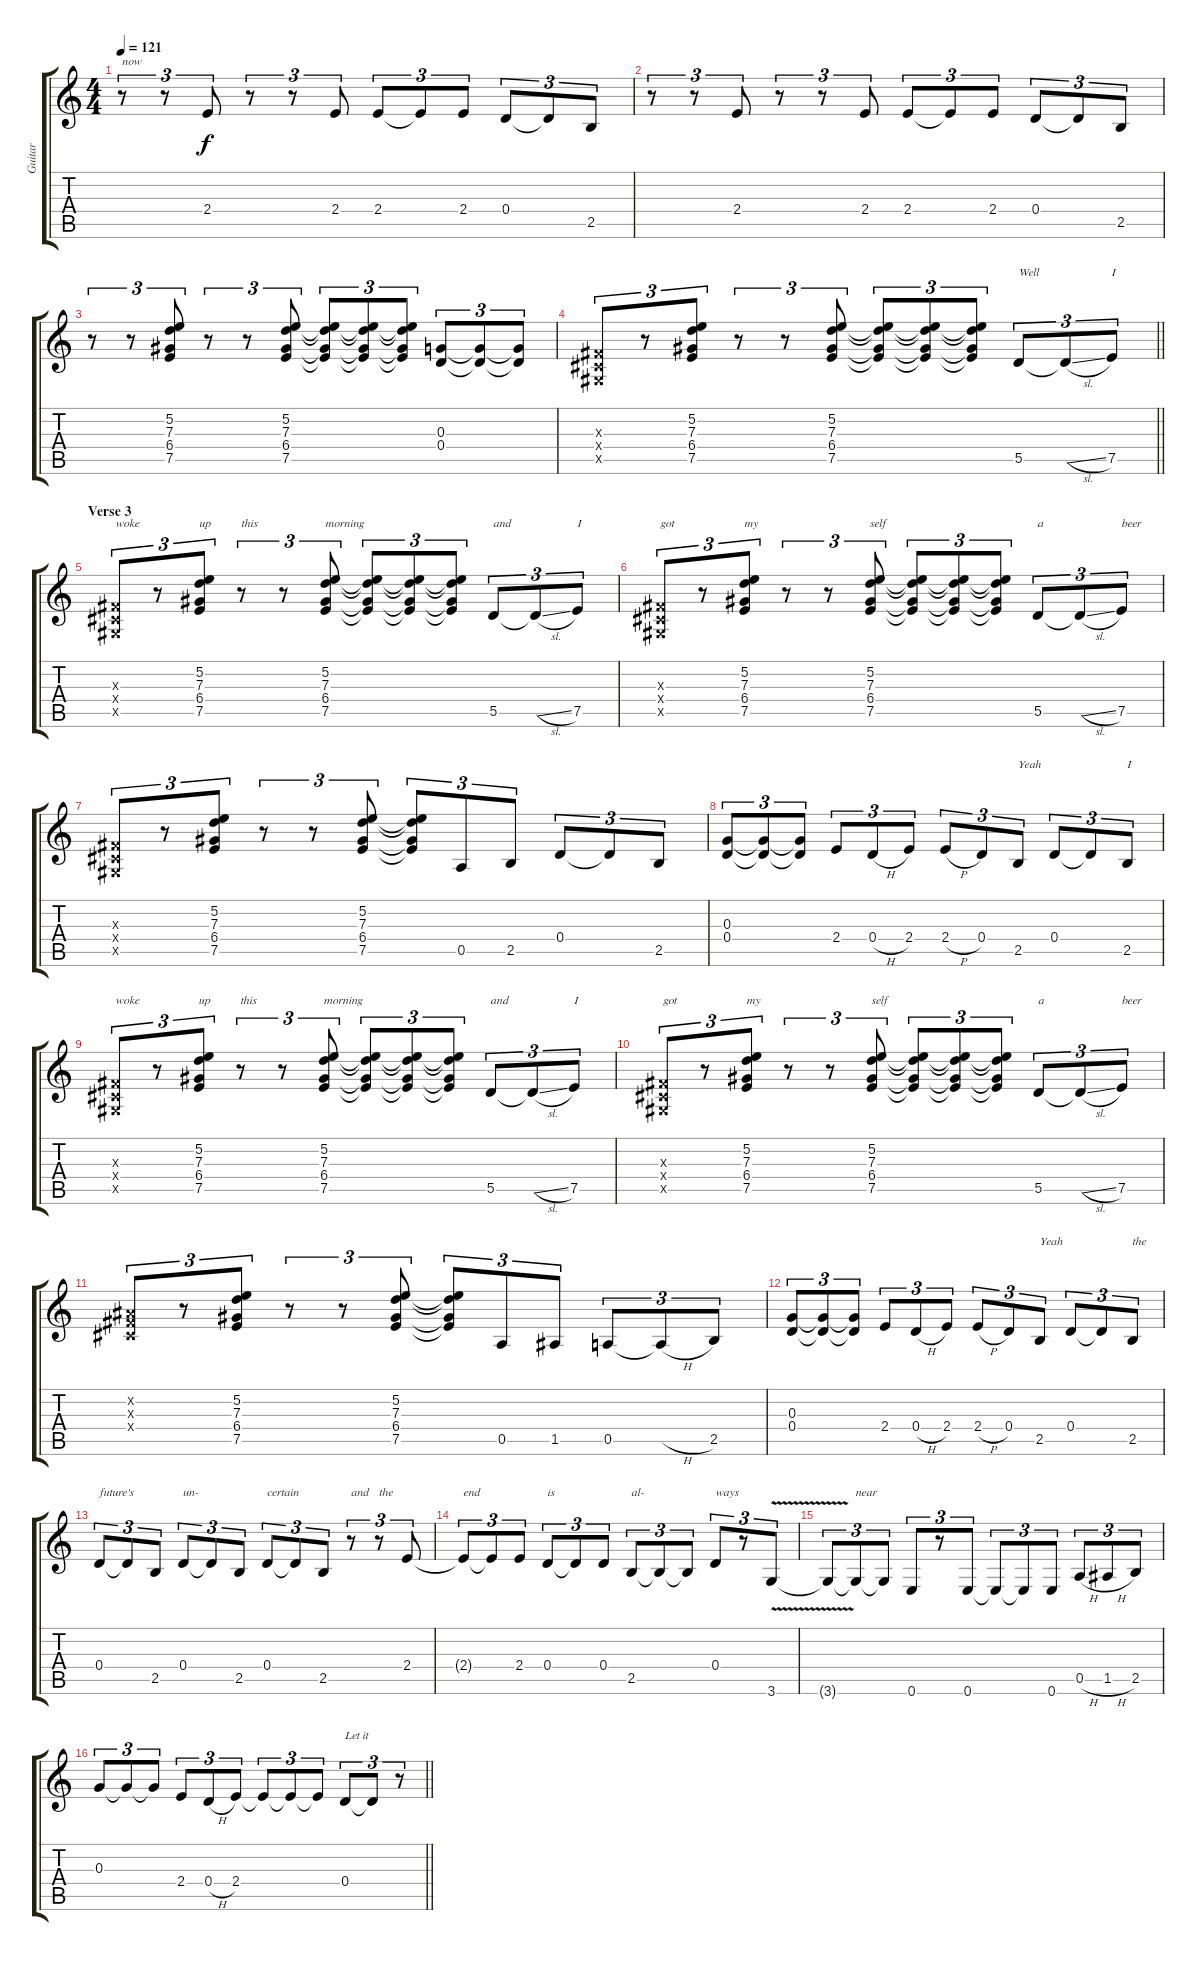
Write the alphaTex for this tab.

\track ("Guitar" "Guitar") {instrument distortionguitar}
\staff {score tabs}
\tuning (E4 B3 G3 D3 A2 E2) {hide}
\ts (4 4)
\tempo 121
\clef g2
\ks c
r.8{tu (3 2) txt "now" dy f} r.8{tu (3 2)} 2.4.8{tu (3 2)} r.8{tu (3 2)} r.8{tu (3 2)} 2.4.8{tu (3 2)} 2.4.8{tu (3 2)} 2.4{t}.8{tu (3 2)} 2.4.8{tu (3 2)} 0.4.8{tu (3 2)} 0.4{t}.8{tu (3 2)} 2.5.8{tu (3 2)} |
r.8{tu (3 2)} r.8{tu (3 2)} 2.4.8{tu (3 2)} r.8{tu (3 2)} r.8{tu (3 2)} 2.4.8{tu (3 2)} 2.4.8{tu (3 2)} 2.4{t}.8{tu (3 2)} 2.4.8{tu (3 2)} 0.4.8{tu (3 2)} 0.4{t}.8{tu (3 2)} 2.5.8{tu (3 2)} |
r.8{tu (3 2)} r.8{tu (3 2)} (5.2 7.3 6.4 7.5).8{tu (3 2)} r.8{tu (3 2)} r.8{tu (3 2)} (5.2 7.3 6.4 7.5).8{tu (3 2)} (5.2{t} 7.3{t} 6.4{t} 7.5{t}).8{tu (3 2)} (5.2{t} 7.3{t} 6.4{t} 7.5{t}).8{tu (3 2)} (5.2{t} 7.3{t} 6.4{t} 7.5{t}).8{tu (3 2)} (0.3 0.4).8{tu (3 2)} (0.3{t} 0.4{t}).8{tu (3 2)} (0.3{t} 0.4{t}).8{tu (3 2)} |
\barLineRight lightlight
(-1.3{x} -1.4{x} -1.5{x}).8{tu (3 2)} r.8{tu (3 2)} (5.2 7.3 6.4 7.5).8{tu (3 2)} r.8{tu (3 2)} r.8{tu (3 2)} (5.2 7.3 6.4 7.5).8{tu (3 2)} (5.2{t} 7.3{t} 6.4{t} 7.5{t}).8{tu (3 2)} (5.2{t} 7.3{t} 6.4{t} 7.5{t}).8{tu (3 2)} (5.2{t} 7.3{t} 6.4{t} 7.5{t}).8{tu (3 2)} 5.5.8{tu (3 2) txt "Well"} 5.5{sl t}.8{tu (3 2)} 7.5.8{tu (3 2) txt "I"} |
\section ("" "Verse 3")
(-1.3{x} -1.4{x} -1.5{x}).8{tu (3 2) txt "woke"} r.8{tu (3 2)} (5.2 7.3 6.4 7.5).8{tu (3 2) txt "up"} r.8{tu (3 2) txt "this"} r.8{tu (3 2)} (5.2 7.3 6.4 7.5).8{tu (3 2) txt "morning"} (5.2{t} 7.3{t} 6.4{t} 7.5{t}).8{tu (3 2)} (5.2{t} 7.3{t} 6.4{t} 7.5{t}).8{tu (3 2)} (5.2{t} 7.3{t} 6.4{t} 7.5{t}).8{tu (3 2)} 5.5.8{tu (3 2) txt "and"} 5.5{sl t}.8{tu (3 2)} 7.5.8{tu (3 2) txt "I"} |
(-1.3{x} -1.4{x} -1.5{x}).8{tu (3 2) txt "got"} r.8{tu (3 2)} (5.2 7.3 6.4 7.5).8{tu (3 2) txt "my"} r.8{tu (3 2)} r.8{tu (3 2)} (5.2 7.3 6.4 7.5).8{tu (3 2) txt "self"} (5.2{t} 7.3{t} 6.4{t} 7.5{t}).8{tu (3 2)} (5.2{t} 7.3{t} 6.4{t} 7.5{t}).8{tu (3 2)} (5.2{t} 7.3{t} 6.4{t} 7.5{t}).8{tu (3 2)} 5.5.8{tu (3 2) txt "a"} 5.5{sl t}.8{tu (3 2)} 7.5.8{tu (3 2) txt "beer"} |
(-1.3{x} -1.4{x} -1.5{x}).8{tu (3 2)} r.8{tu (3 2)} (5.2 7.3 6.4 7.5).8{tu (3 2)} r.8{tu (3 2)} r.8{tu (3 2)} (5.2 7.3 6.4 7.5).8{tu (3 2)} (5.2{t} 7.3{t} 6.4{t} 7.5{t}).8{tu (3 2)} 0.5.8{tu (3 2)} 2.5.8{tu (3 2)} 0.4.8{tu (3 2)} 0.4{t}.8{tu (3 2)} 2.5.8{tu (3 2)} |
(0.3 0.4).8{tu (3 2)} (0.3{t} 0.4{t}).8{tu (3 2)} (0.3{t} 0.4{t}).8{tu (3 2)} 2.4.8{tu (3 2)} 0.4{h}.8{tu (3 2)} 2.4.8{tu (3 2)} 2.4{h}.8{tu (3 2)} 0.4.8{tu (3 2)} 2.5.8{tu (3 2) txt "Yeah"} 0.4.8{tu (3 2)} 0.4{t}.8{tu (3 2)} 2.5.8{tu (3 2) txt "I"} |
(-1.3{x} -1.4{x} -1.5{x}).8{tu (3 2) txt "woke"} r.8{tu (3 2)} (5.2 7.3 6.4 7.5).8{tu (3 2) txt "up"} r.8{tu (3 2) txt "this"} r.8{tu (3 2)} (5.2 7.3 6.4 7.5).8{tu (3 2) txt "morning"} (5.2{t} 7.3{t} 6.4{t} 7.5{t}).8{tu (3 2)} (5.2{t} 7.3{t} 6.4{t} 7.5{t}).8{tu (3 2)} (5.2{t} 7.3{t} 6.4{t} 7.5{t}).8{tu (3 2)} 5.5.8{tu (3 2) txt "and"} 5.5{sl t}.8{tu (3 2)} 7.5.8{tu (3 2) txt "I"} |
(-1.3{x} -1.4{x} -1.5{x}).8{tu (3 2) txt "got"} r.8{tu (3 2)} (5.2 7.3 6.4 7.5).8{tu (3 2) txt "my"} r.8{tu (3 2)} r.8{tu (3 2)} (5.2 7.3 6.4 7.5).8{tu (3 2) txt "self"} (5.2{t} 7.3{t} 6.4{t} 7.5{t}).8{tu (3 2)} (5.2{t} 7.3{t} 6.4{t} 7.5{t}).8{tu (3 2)} (5.2{t} 7.3{t} 6.4{t} 7.5{t}).8{tu (3 2)} 5.5.8{tu (3 2) txt "a"} 5.5{sl t}.8{tu (3 2)} 7.5.8{tu (3 2) txt "beer"} |
(-1.2{x} -1.3{x} -1.4{x}).8{tu (3 2)} r.8{tu (3 2)} (5.2 7.3 6.4 7.5).8{tu (3 2)} r.8{tu (3 2)} r.8{tu (3 2)} (5.2 7.3 6.4 7.5).8{tu (3 2)} (5.2{t} 7.3{t} 6.4{t} 7.5{t}).8{tu (3 2)} 0.5.8{tu (3 2)} 1.5.8{tu (3 2)} 0.5.8{tu (3 2)} 0.5{h t}.8{tu (3 2)} 2.5.8{tu (3 2)} |
(0.3 0.4).8{tu (3 2)} (0.3{t} 0.4{t}).8{tu (3 2)} (0.3{t} 0.4{t}).8{tu (3 2)} 2.4.8{tu (3 2)} 0.4{h}.8{tu (3 2)} 2.4.8{tu (3 2)} 2.4{h}.8{tu (3 2)} 0.4.8{tu (3 2)} 2.5.8{tu (3 2) txt "Yeah"} 0.4.8{tu (3 2)} 0.4{t}.8{tu (3 2)} 2.5.8{tu (3 2) txt "the"} |
0.4.8{tu (3 2) txt "future's"} 0.4{t}.8{tu (3 2)} 2.5.8{tu (3 2)} 0.4.8{tu (3 2) txt "un-"} 0.4{t}.8{tu (3 2)} 2.5.8{tu (3 2)} 0.4.8{tu (3 2) txt "certain"} 0.4{t}.8{tu (3 2)} 2.5.8{tu (3 2)} r.8{tu (3 2) txt "and"} r.8{tu (3 2) txt "the"} 2.4.8{tu (3 2)} |
2.4{t}.8{tu (3 2) txt "end"} 2.4{t}.8{tu (3 2)} 2.4.8{tu (3 2)} 0.4.8{tu (3 2) txt "is"} 0.4{t}.8{tu (3 2)} 0.4.8{tu (3 2)} 2.5.8{tu (3 2) txt "al-"} 2.5{t}.8{tu (3 2)} 2.5{t}.8{tu (3 2)} 0.4.8{tu (3 2) txt "ways"} r.8{tu (3 2)} 3.6{v}.8{tu (3 2)} |
3.6{t}.8{tu (3 2)} 3.6{t}.8{tu (3 2) txt "near"} 3.6{t}.8{tu (3 2)} 0.6.8{tu (3 2)} r.8{tu (3 2)} 0.6.8{tu (3 2)} 0.6{t}.8{tu (3 2)} 0.6{t}.8{tu (3 2)} 0.6.8{tu (3 2)} 0.5{h}.8{tu (3 2)} 1.5{h}.8{tu (3 2)} 2.5.8{tu (3 2)} |
\barLineRight lightlight
0.3.8{tu (3 2)} 0.3{t}.8{tu (3 2)} 0.3{t}.8{tu (3 2)} 2.4.8{tu (3 2)} 0.4{h}.8{tu (3 2)} 2.4.8{tu (3 2)} 2.4{t}.8{tu (3 2)} 2.4{t}.8{tu (3 2)} 2.4{t}.8{tu (3 2)} 0.4.8{tu (3 2) txt "Let it"} 0.4{t}.8{tu (3 2)} r.8{tu (3 2)}
